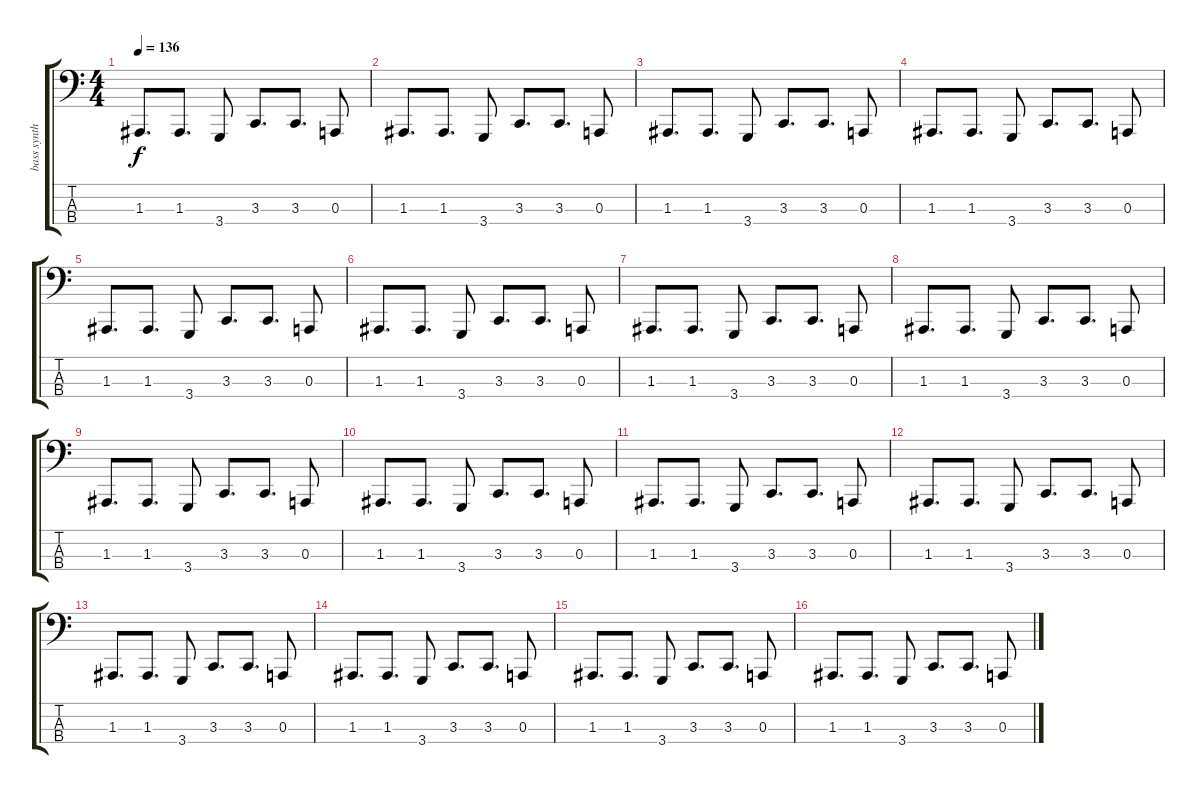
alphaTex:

\track ("bass synth -1oct" "bass synth") {instrument acousticbass}
\staff {score tabs}
\tuning (G1 D1 A0 E0) {hide}
\ts (4 4)
\tempo 136
\clef f4
\ks c
1.3.8{d dy f} 1.3.8{d} 3.4.8 3.3.8{d} 3.3.8{d} 0.3.8 |
1.3.8{d} 1.3.8{d} 3.4.8 3.3.8{d} 3.3.8{d} 0.3.8 |
1.3.8{d} 1.3.8{d} 3.4.8 3.3.8{d} 3.3.8{d} 0.3.8 |
1.3.8{d} 1.3.8{d} 3.4.8 3.3.8{d} 3.3.8{d} 0.3.8 |
1.3.8{d} 1.3.8{d} 3.4.8 3.3.8{d} 3.3.8{d} 0.3.8 |
1.3.8{d} 1.3.8{d} 3.4.8 3.3.8{d} 3.3.8{d} 0.3.8 |
1.3.8{d} 1.3.8{d} 3.4.8 3.3.8{d} 3.3.8{d} 0.3.8 |
1.3.8{d} 1.3.8{d} 3.4.8 3.3.8{d} 3.3.8{d} 0.3.8 |
1.3.8{d} 1.3.8{d} 3.4.8 3.3.8{d} 3.3.8{d} 0.3.8 |
1.3.8{d} 1.3.8{d} 3.4.8 3.3.8{d} 3.3.8{d} 0.3.8 |
1.3.8{d} 1.3.8{d} 3.4.8 3.3.8{d} 3.3.8{d} 0.3.8 |
1.3.8{d} 1.3.8{d} 3.4.8 3.3.8{d} 3.3.8{d} 0.3.8 |
1.3.8{d} 1.3.8{d} 3.4.8 3.3.8{d} 3.3.8{d} 0.3.8 |
1.3.8{d} 1.3.8{d} 3.4.8 3.3.8{d} 3.3.8{d} 0.3.8 |
1.3.8{d} 1.3.8{d} 3.4.8 3.3.8{d} 3.3.8{d} 0.3.8 |
1.3.8{d} 1.3.8{d} 3.4.8 3.3.8{d} 3.3.8{d} 0.3.8
